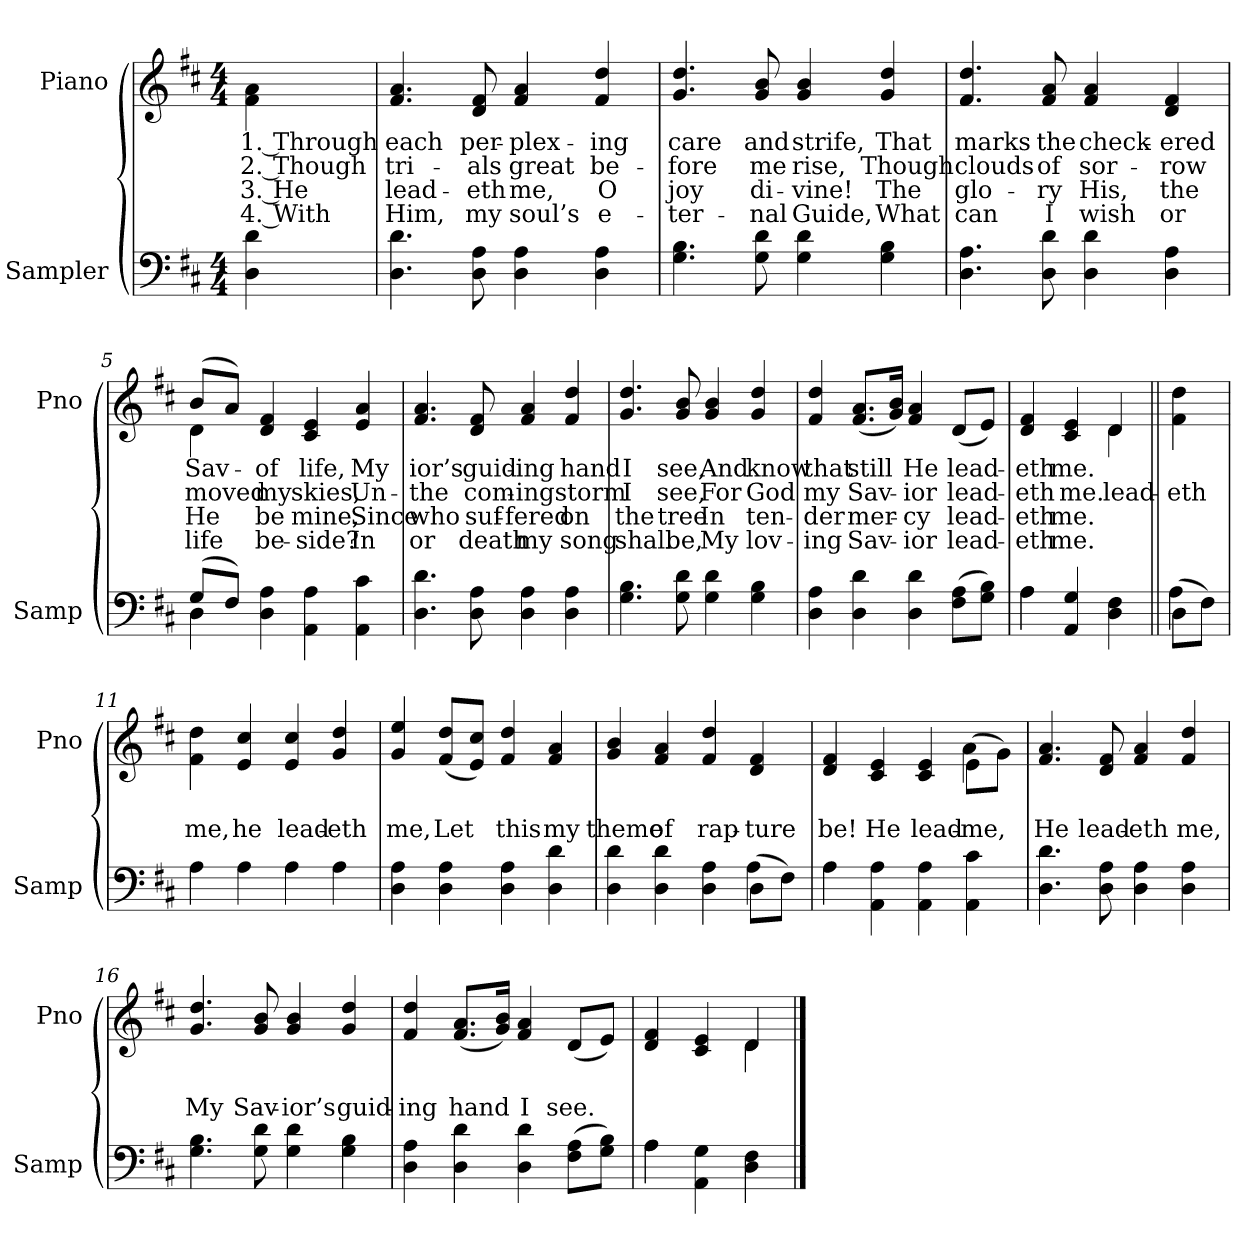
**kern	**kern	**text	**text	**text	**text
*part2	*part1	*part1	*part1	*part1	*part1
*staff2	*staff1	*staff1	*staff1	*staff1	*staff1
*I"Sampler	*I"Piano	*	*	*	*
*I'Samp	*I'Pno	*	*	*	*
*clefF4	*clefG2	*	*	*	*
*k[f#c#]	*k[f#c#]	*	*	*	*
*D:	*D:	*	*	*	*
*M4/4	*M4/4	*	*	*	*
=1	=1	=1	=1	=1	=1
4D\ 4d\	4f#\ 4a\	1. Through	2. Though	3. He	4. With
=2	=2	=2	=2	=2	=2
4.D\ 4.d\	4.f#/ 4.a/	each	tri-	lead-	Him,
8D\ 8A\	8d/ 8f#/	per-	-als	-eth	my
4D\ 4A\	4f#/ 4a/	-plex-	great	me,	soul’s
4D\ 4A\	4f#/ 4dd/	-ing	be-	O	e-
=3	=3	=3	=3	=3	=3
4.G\ 4.B\	4.g/ 4.dd/	care	-fore	joy	-ter-
8G\ 8d\	8g/ 8b/	and	me	di-	-nal
4G\ 4d\	4g/ 4b/	strife,	rise,	-vine!	Guide,
4G\ 4B\	4g/ 4dd/	That	Though	The	What
=4	=4	=4	=4	=4	=4
4.D\ 4.A\	4.f#/ 4.dd/	marks	clouds	glo-	can
8D\ 8d\	8f#/ 8a/	the	of	-ry	I
4D\ 4d\	4f#/ 4a/	check-	sor-	His,	wish
4D\ 4A\	4d/ 4f#/	-ered	-row	the	or
=5	=5	=5	=5	=5	=5
*^	*^	*	*	*	*
(8G/L	4D	(8b/L	4d	Sav-	-moved	He	life
8F#/J)	.	8a/J)	.	.	.	.	.
4D\ 4A\	2.ryy	4d 4f#	2.ryy	of	my	be	be-
4AA\ 4A\	.	4c# 4e	.	life,	skies,	mine,	-side?
4AA\ 4c#\	.	4e 4a	.	My	Un-	Since	In
*v	*v	*	*	*	*	*	*
*	*v	*v	*	*	*	*
=6	=6	=6	=6	=6	=6
4.D\ 4.d\	4.f# 4.a	-ior’s	the	who	or
8D\ 8A\	8d 8f#	guid-	com-	suf-	death
4D\ 4A\	4f# 4a	-ing	-ing	-fered	my
4D\ 4A\	4f# 4dd	hand	storm	on	song
=7	=7	=7	=7	=7	=7
4.G\ 4.B\	4.g/ 4.dd/	I	I	the	shall
8G\ 8d\	8g/ 8b/	see,	see,	tree	be,
4G\ 4d\	4g/ 4b/	And	For	In	My
4G\ 4B\	4g/ 4dd/	know	God	ten-	lov-
=8	=8	=8	=8	=8	=8
4D\ 4A\	4f#/ 4dd/	that	my	-der	-ing
4D\ 4d\	(8.f#/ 8.a/L	still	Sav-	mer-	Sav-
.	16g/ 16b/Jk)	.	.	.	.
4D\ 4d\	4f#/ 4a/	He	-ior	-cy	-ior
(8F#\ 8A\L	(8d/L	lead-	lead-	lead-	lead-
8G\ 8B\J)	8e/J)	.	.	.	.
=9	=9	=9	=9	=9	=9
*^	*^	*	*	*	*
4A\	4A	4d/ 4f#/	2ryy	-eth	-eth	-eth	-eth
4AA/ 4G/	2ryy	4c#/ 4e/	.	me.	me.	me.	me.
4D\ 4F#\	.	4d/	4d	.	lead-	.	.
=10||	=10||	=10||	=10||	=10||	=10||	=10||	=10||
!	!	!LO:TX:t=Refrain	!	!	!	!	!
*	*	*v	*v	*	*	*	*
(8D\L	4A	4f#\ 4dd\	.	-eth	.	.
8F#\J)	.	.	.	.	.	.
*v	*v	*	*	*	*	*
=11	=11	=11	=11	=11	=11
4A\	4f#\ 4dd\	.	me,	.	.
4A\	4e/ 4cc#/	.	he	.	.
4A\	4e/ 4cc#/	.	lead-	.	.
4A\	4g/ 4dd/	.	-eth	.	.
=12	=12	=12	=12	=12	=12
4D\ 4A\	4g/ 4ee/	.	me,	.	.
4D\ 4A\	(8f#/ 8dd/L	.	Let	.	.
.	8e/ 8cc#/J)	.	.	.	.
4D\ 4A\	4f#/ 4dd/	.	this	.	.
4D\ 4d\	4f#/ 4a/	.	my	.	.
=13	=13	=13	=13	=13	=13
*^	*	*	*	*	*
4D\ 4d\	2.ryy	4g/ 4b/	.	theme	.	.
4D\ 4d\	.	4f#/ 4a/	.	of	.	.
4D\ 4A\	.	4f#/ 4dd/	.	rap-	.	.
(8D\L	4A	4d/ 4f#/	.	-ture	.	.
8F#\J)	.	.	.	.	.	.
*v	*v	*	*	*	*	*
=14	=14	=14	=14	=14	=14
*	*^	*	*	*	*
4A\	4d/ 4f#/	2.ryy	.	be!	.	.
4AA\ 4A\	4c#/ 4e/	.	.	He	.	.
4AA\ 4A\	4c#/ 4e/	.	.	lead-	.	.
4AA\ 4c#\	(8e\L	4a	.	me,	.	.
.	8g\J)	.	.	.	.	.
*	*v	*v	*	*	*	*
=15	=15	=15	=15	=15	=15
4.D\ 4.d\	4.f#/ 4.a/	.	He	.	.
8D\ 8A\	8d/ 8f#/	.	lead-	.	.
4D\ 4A\	4f#/ 4a/	.	-eth	.	.
4D\ 4A\	4f#/ 4dd/	.	me,	.	.
=16	=16	=16	=16	=16	=16
4.G\ 4.B\	4.g/ 4.dd/	.	My	.	.
8G\ 8d\	8g/ 8b/	.	Sav-	.	.
4G\ 4d\	4g/ 4b/	.	-ior’s	.	.
4G\ 4B\	4g/ 4dd/	.	guid-	.	.
=17	=17	=17	=17	=17	=17
4D\ 4A\	4f#/ 4dd/	.	-ing	.	.
4D\ 4d\	(8.f#/ 8.a/L	.	hand	.	.
.	16g/ 16b/Jk)	.	.	.	.
4D\ 4d\	4f#/ 4a/	.	I	.	.
(8F#\ 8A\L	(8d/L	.	see.	.	.
8G\ 8B\J)	8e/J)	.	.	.	.
=18	=18	=18	=18	=18	=18
*^	*^	*	*	*	*
4A\	4A	4d/ 4f#/	2ryy	.	.	.	.
4AA\ 4G\	2ryy	4c#/ 4e/	.	.	.	.	.
4D\ 4F#\	.	4d/	4d	.	.	.	.
*v	*v	*	*	*	*	*	*
*	*v	*v	*	*	*	*
==	==	==	==	==	==
*-	*-	*-	*-	*-	*-
